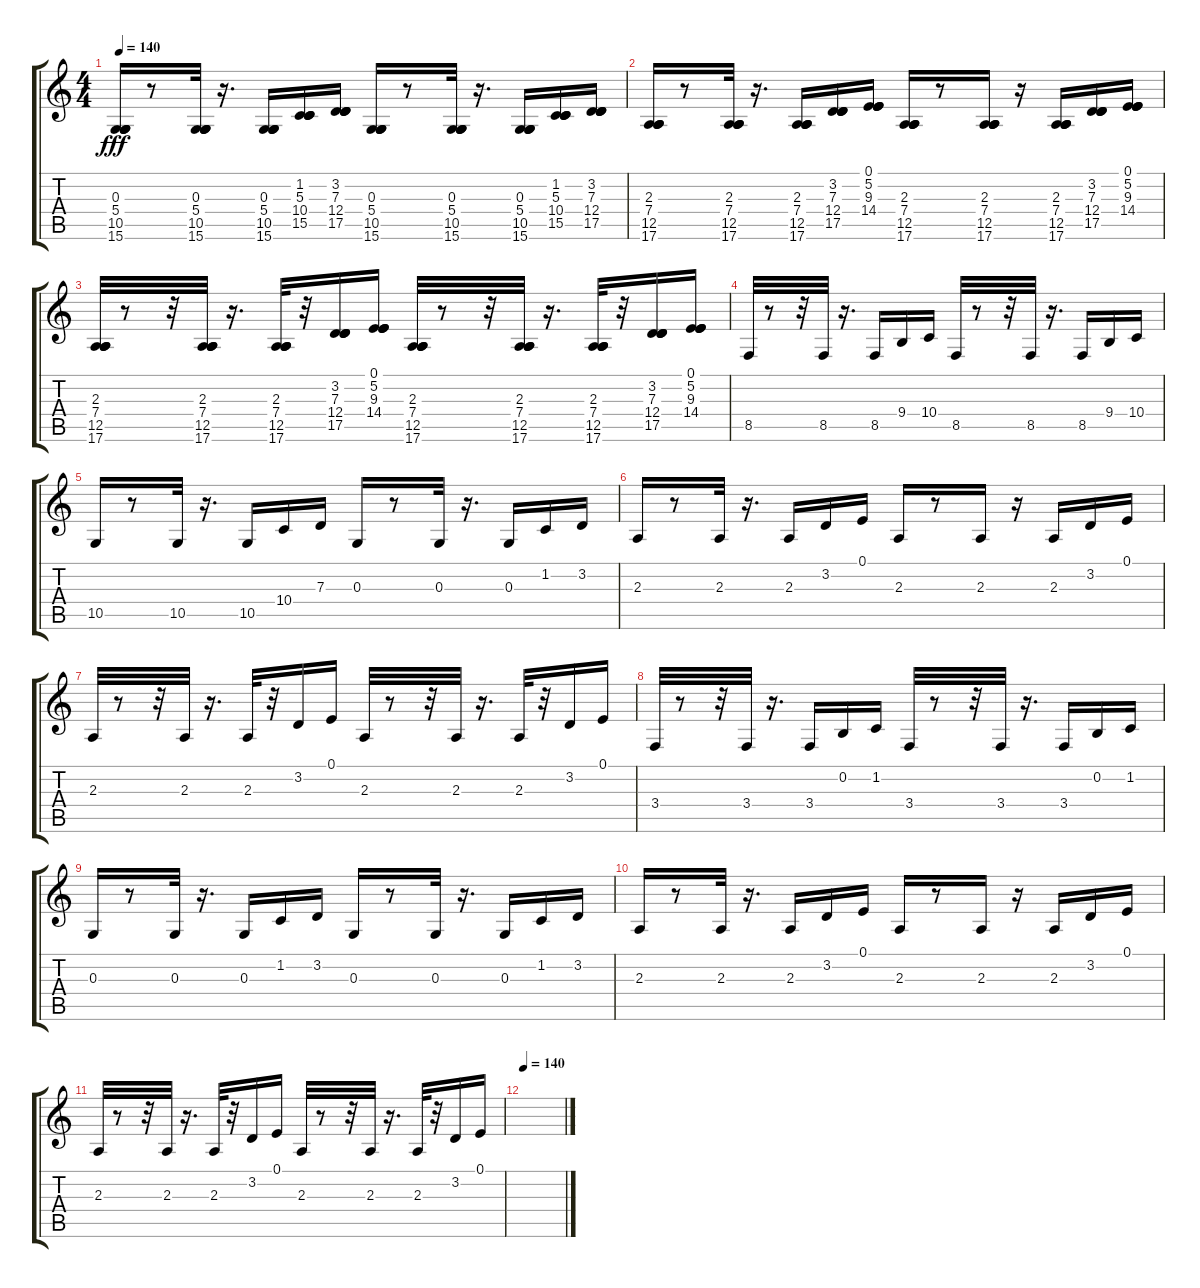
\track "" {instrument lead2sawtooth}
\staff {score tabs}
\tuning (E4 B3 G3 D3 A2 E2) {hide}
\ts (4 4)
\tempo 140
\clef g2
\ks c
(0.3 5.4 10.5 15.6).16{dy fff balance 0} r.8 (0.3 5.4 10.5 15.6).32{balance 12} r.16{d} (0.3 5.4 10.5 15.6).16{balance 4} (1.2 5.3 10.4 15.5).16{balance 14} (3.2 7.3 12.4 17.5).16{balance 9} (0.3 5.4 10.5 15.6).16{balance 0} r.8 (0.3 5.4 10.5 15.6).32{balance 12} r.16{d} (0.3 5.4 10.5 15.6).16{balance 4} (1.2 5.3 10.4 15.5).16{balance 14} (3.2 7.3 12.4 17.5).16{balance 9} |
(2.3 7.4 12.5 17.6).16{balance 0} r.8 (2.3 7.4 12.5 17.6).32{balance 12} r.16{d} (2.3 7.4 12.5 17.6).16{balance 4} (3.2 7.3 12.4 17.5).16{balance 14} (0.1 5.2 9.3 14.4).16{balance 9} (2.3 7.4 12.5 17.6).16{balance 0} r.8 (2.3 7.4 12.5 17.6).16{balance 12} r.16 (2.3 7.4 12.5 17.6).16{balance 4} (3.2 7.3 12.4 17.5).16{balance 14} (0.1 5.2 9.3 14.4).16{balance 9} |
(2.3 7.4 12.5 17.6).32{balance 0} r.8 r.32 (2.3 7.4 12.5 17.6).32{balance 12} r.16{d} (2.3 7.4 12.5 17.6).32{balance 4} r.32 (3.2 7.3 12.4 17.5).16{balance 14} (0.1 5.2 9.3 14.4).16{balance 9} (2.3 7.4 12.5 17.6).32{balance 0} r.8 r.32 (2.3 7.4 12.5 17.6).32{balance 12} r.16{d} (2.3 7.4 12.5 17.6).32{balance 4} r.32 (3.2 7.3 12.4 17.5).16{balance 14} (0.1 5.2 9.3 14.4).16{balance 9} |
8.5.32{balance 0} r.8 r.32 8.5.32 r.16{d} 8.5.16 9.4.16 10.4.16 8.5.32{balance 0} r.8 r.32 8.5.32{balance 12} r.16{d} 8.5.16{balance 4} 9.4.16{balance 14} 10.4.16{balance 9} |
10.5.16{balance 0} r.8 10.5.32{balance 12} r.16{d} 10.5.16{balance 4} 10.4.16{balance 14} 7.3.16{balance 9} 0.3.16{balance 0} r.8 0.3.32{balance 12} r.16{d} 0.3.16{balance 4} 1.2.16{balance 14} 3.2.16{balance 9} |
2.3.16{balance 0} r.8 2.3.32{balance 12} r.16{d} 2.3.16{balance 4} 3.2.16{balance 14} 0.1.16{balance 9} 2.3.16{balance 0} r.8 2.3.16{balance 12} r.16 2.3.16{balance 4} 3.2.16{balance 14} 0.1.16{balance 9} |
2.3.32{balance 0} r.8 r.32 2.3.32{balance 12} r.16{d} 2.3.32{balance 4} r.32 3.2.16{balance 14} 0.1.16{balance 9} 2.3.32{balance 0} r.8 r.32 2.3.32{balance 12} r.16{d} 2.3.32{balance 4} r.32 3.2.16{balance 14} 0.1.16{balance 9} |
3.4.32{balance 0} r.8 r.32 3.4.32 r.16{d} 3.4.16 0.2.16 1.2.16 3.4.32{balance 0} r.8 r.32 3.4.32{balance 12} r.16{d} 3.4.16{balance 4} 0.2.16{balance 14} 1.2.16{balance 9} |
0.3.16{balance 0} r.8 0.3.32{balance 12} r.16{d} 0.3.16{balance 4} 1.2.16{balance 14} 3.2.16{balance 9} 0.3.16{balance 0} r.8 0.3.32{balance 12} r.16{d} 0.3.16{balance 4} 1.2.16{balance 14} 3.2.16{balance 9} |
2.3.16{balance 0} r.8 2.3.32{balance 12} r.16{d} 2.3.16{balance 4} 3.2.16{balance 14} 0.1.16{balance 9} 2.3.16{balance 0} r.8 2.3.16{balance 12} r.16 2.3.16{balance 4} 3.2.16{balance 14} 0.1.16{balance 9} |
2.3.32{balance 0} r.8 r.32 2.3.32{balance 12} r.16{d} 2.3.32{balance 4} r.32 3.2.16{balance 14} 0.1.16{balance 9} 2.3.32{balance 0} r.8 r.32 2.3.32 r.16{d} 2.3.32 r.32 3.2.16 0.1.16 |
\tempo 140
